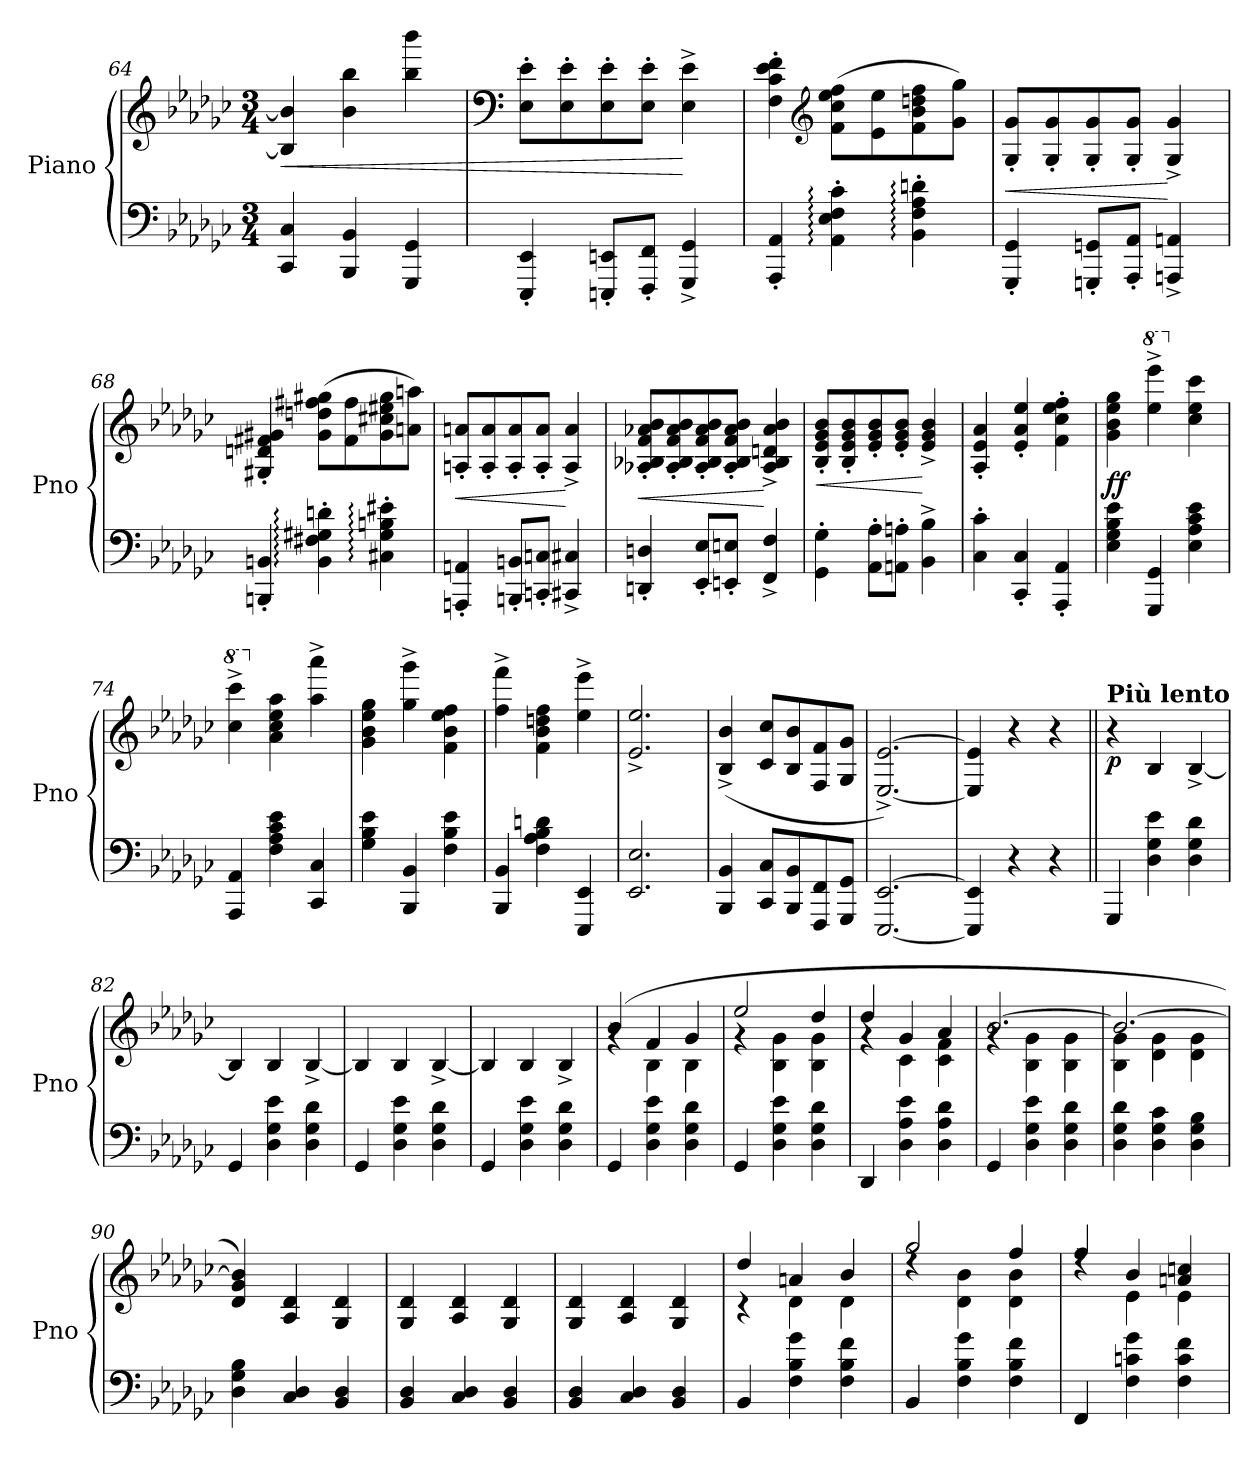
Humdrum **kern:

**kern	**kern	**dynam
*part1	*part1	*part1
*staff2	*staff1	*staff1/2
*I"Piano	*	*
*I'Pno	*	*
*clefF4	*clefG2	*
*k[b-e-a-d-g-c-]	*k[b-e-a-d-g-c-]	*
*M3/4	*M3/4	*
=64	=64	=64
!	!	!LO:HP:b
4CC-/ 4C-/	4B-/] 4b-/]	<
4BBB-/ 4BB-/	4b-\ 4bb-\	.
4GGG-/ 4GG-/	4bb-\ 4bbb-\	.
=65	=65	=65
*	*clefF4	*
4EEE-/' 4EE-/'	8E-\' 8e-\'L	.
.	8E-\' 8e-\'	.
8EEEn/' 8EEn/'L	8E-\' 8e-\'	.
8FFF/' 8FF/'J	8E-\' 8e-\'J	.
4GGG-/^ 4GG-/^	4E-\^ 4e-\^	[
=66	=66	=66
4AAA-/' 4AA-/'	4F\' 4c-\' 4e-\' 4f\'	.
*	*clefG2	*
4AA-\:' 4E-\:' 4F\:' 4c-\:'	(>8f\ 8cc-\ 8ee-\ 8ff\L	.
.	8e-\ 8ee-\	.
4BB-\:' 4F\:' 4A-\:' 4dn\:'	8f\ 8b-\ 8ddn\ 8ff\	.
.	8g-\ 8gg-\J)	.
=67	=67	=67
!	!	!LO:HP:b
4GGG-/' 4GG-/'	8G-/' 8g-/'L	<
.	8G-/' 8g-/'	.
8GGGn/' 8GGn/'L	8G-/' 8g-/'	.
8AAA-/' 8AA-/'J	8G-/' 8g-/'J	.
4AAAn/^ 4AAn/^	4G-/^ 4g-/^	[
!!LO:LB:g=z
=68	=68	=68
4BBBn/' 4BBn/'	4G#X/' 4dn/' 4f#X/' 4g#X/'	.
4BB\:' 4F#X\:' 4G#X\:' 4dn\:'	(>8g#\ 8ddn\ 8ff#X\ 8gg#X\L	.
.	8f#\ 8ff#\	.
4C#X\:' 4G#\:' 4Bn\:' 4e#X\:'	8g#\ 8cc#X\ 8ee#X\ 8gg#\	.
.	8an\ 8aan\J)	.
=69	=69	=69
!	!	!LO:HP:b
4AAAn/' 4AAn/'	8An/' 8an/'L	<
.	8A/' 8a/'	.
8BBBn/' 8BBn/'L	8A/' 8a/'	.
8CCn/' 8Cn/'J	8A/' 8a/'J	.
4CC#X/^ 4C#X/^	4A/^ 4a/^	[
=70	=70	=70
!	!	!LO:HP:b
4DDn/' 4Dn/'	8A-X/' 8B-X/' 8f/' 8a-X/' 8b-/'L	<
.	8A-/' 8B-/' 8f/' 8a-/' 8b-/'	.
8EE-/' 8E-/'L	8A-/' 8B-/' 8f/' 8a-/' 8b-/'	.
8EEn/' 8En/'J	8A-/' 8B-/' 8f/' 8a-/' 8b-/'J	.
4FF/^ 4F/^	4A-/^ 4B-/^ 4dn/^ 4a-/^ 4b-/^	[
=71	=71	=71
!	!	!LO:HP:b
4GG-\' 4G-\'	8B-/' 8e-/' 8g-/' 8b-/'L	<
.	8B-/' 8e-/' 8g-/' 8b-/'	.
8AA-\' 8A-\'L	8e-/' 8g-/' 8b-/'	.
8AAn\' 8An\'J	8e-/' 8g-/' 8b-/'J	.
4BB-\^ 4B-\^	4e-/^ 4g-/^ 4b-/^	[
!!LO:LB:g=z
=72	=72	=72
4C-\' 4c-\'	4A-/' 4e-/' 4a-/'	.
4CC-/' 4C-/'	4e-/' 4a-/' 4ee-/'	.
4AAA-/' 4AA-/'	4f\' 4cc-\' 4ee-\' 4ff\'	.
!!LO:PB:g=z
=73	=73	=73
!	!	!LO:DY:b
4E-\ 4G-\ 4B-\ 4e-\	4g-\ 4b-\ 4ee-\ 4gg-\	ff
*	*8va	*
4GGG-/ 4GG-/	4eee-\^ 4eeee-\^	.
*	*X8va	*
4E-\ 4A-\ 4c-\ 4e-\	4cc-\ 4ee-\ 4ccc-\	.
=74	=74	=74
*	*8va	*
4AAA-/ 4AA-/	4ccc-\^ 4cccc-\^	.
*	*X8va	*
4F\ 4A-\ 4c-\ 4e-\	4a-\ 4cc-\ 4ee-\ 4aa-\	.
4CC-/ 4C-/	4aa-\^ 4aaa-\^	.
=75	=75	=75
4G-\ 4B-\ 4e-\	4g-\ 4b-\ 4ee-\ 4gg-\	.
4BBB-/ 4BB-/	4gg-\^ 4ggg-\^	.
4F\ 4B-\ 4e-\	4f\ 4b-\ 4ee-\ 4ff\	.
=76	=76	=76
4BBB-/ 4BB-/	4ff\^ 4fff\^	.
4F\ 4A-\ 4B-\ 4dn\	4f\ 4b-\ 4ddn\ 4ff\	.
4EEE-/ 4EE-/	4ee-\^ 4eee-\^	.
=77	=77	=77
2.EE-/ 2.E-/	2.e-/^ 2.ee-/^	.
=78	=78	=78
4BBB-/ 4BB-/	(<4B-/^ 4b-/^	.
8CC-/ 8C-/L	8c-/ 8cc-/L	.
8BBB-/ 8BB-/	8B-/ 8b-/	.
8FFF/ 8FF/	8F/ 8f/	.
8GGG-/ 8GG-/J	8G-/ 8g-/J	.
=79	=79	=79
[2.EEE-/ [2.EE-/	[2.E-/^ [2.e-/^)	.
=80	=80	=80
4EEE-/] 4EE-/]	4E-/] 4e-/]	.
4r	4r	.
4r	4r	.
!!LO:PB:g=z
=81||	=81||	=81||
!	!LO:TX:a:B:t=Più lento	!
!	!	!LO:DY:b
4GGG-/	4r	p
4D-\ 4G-\ 4e-\	4B-/	.
4D-\ 4G-\ 4d-\	[4B-^/	.
=82	=82	=82
4GG-/	4B-/]	.
4D-\ 4G-\ 4e-\	4B-/	.
4D-\ 4G-\ 4d-\	[4B-^/	.
=83	=83	=83
4GG-/	4B-/]	.
4D-\ 4G-\ 4e-\	4B-/	.
4D-\ 4G-\ 4d-\	[4B-^/	.
=84	=84	=84
4GG-/	4B-/]	.
4D-\ 4G-\ 4e-\	4B-/	.
4D-\ 4G-\ 4d-\	4B-^/	.
=85	=85	=85
*	*^	*
4GG-/	(>4b-/	4rg	.
4D-\ 4G-\ 4e-\	4f/	4B-\	.
4D-\ 4G-\ 4d-\	4g-/	4B-\	.
=86	=86	=86	=86
4GG-/	2ee-/	4rg	.
4D-\ 4G-\ 4e-\	.	4B-\ 4g-\	.
4D-\ 4G-\ 4d-\	4dd-/	4B-\ 4g-\	.
=87	=87	=87	=87
4DD-/	4dd-/	4rg	.
4D-\ 4A-\ 4e-\	4g-/	4c-\	.
4D-\ 4A-\ 4d-\	4a-/	4c-\ 4f\	.
=88	=88	=88	=88
4GG-/	[2.b-/	4rg	.
4D-\ 4G-\ 4e-\	.	4B-\ 4g-\	.
4D-\ 4G-\ 4d-\	.	4B-\ 4g-\	.
!!LO:LB:g=z	!!
=89	=89	=89	=89
4D-\ 4G-\ 4d-\	2.b-/_	4B-\ 4g-\	.
4D-\ 4G-\ 4c-\	.	4d-\ 4g-\	.
4D-\ 4G-\ 4B-\	.	4d-\ 4g-\	.
*	*v	*v	*
=90	=90	=90
4D-\ 4G-\ 4B-\	4d-/ 4g-/ 4b-/])	.
4C-/ 4D-/	4A-/ 4d-/	.
4BB-/ 4D-/	4G-/ 4d-/	.
!!LO:PB:g=z
=91	=91	=91
4BB-/ 4D-/	4G-/ 4d-/	.
4C-/ 4D-/	4A-/ 4d-/	.
4BB-/ 4D-/	4G-/ 4d-/	.
=92	=92	=92
4BB-/ 4D-/	4G-/ 4d-/	.
4C-/ 4D-/	4A-/ 4d-/	.
4BB-/ 4D-/	4G-/ 4d-/	.
=93	=93	=93
*	*^	*
4BB-/	4dd-/	4r	.
4F\ 4B-\ 4g-\	4an/	4d-\	.
4F\ 4B-\ 4f\	4b-/	4d-\	.
=94	=94	=94	=94
4BB-/	2gg-/	4rdd	.
4F\ 4B-\ 4g-\	.	4d-\ 4b-\	.
4F\ 4B-\ 4f\	4ff/	4d-\ 4b-\	.
=95	=95	=95	=95
4FF/	4ff/	4rdd	.
4F\ 4cn\ 4g-\	4b-/	4e-\	.
4F\ 4c\ 4f\	4an/ 4ccn/	4e-\	.
*	*v	*v	*
=	=	=
*-	*-	*-
